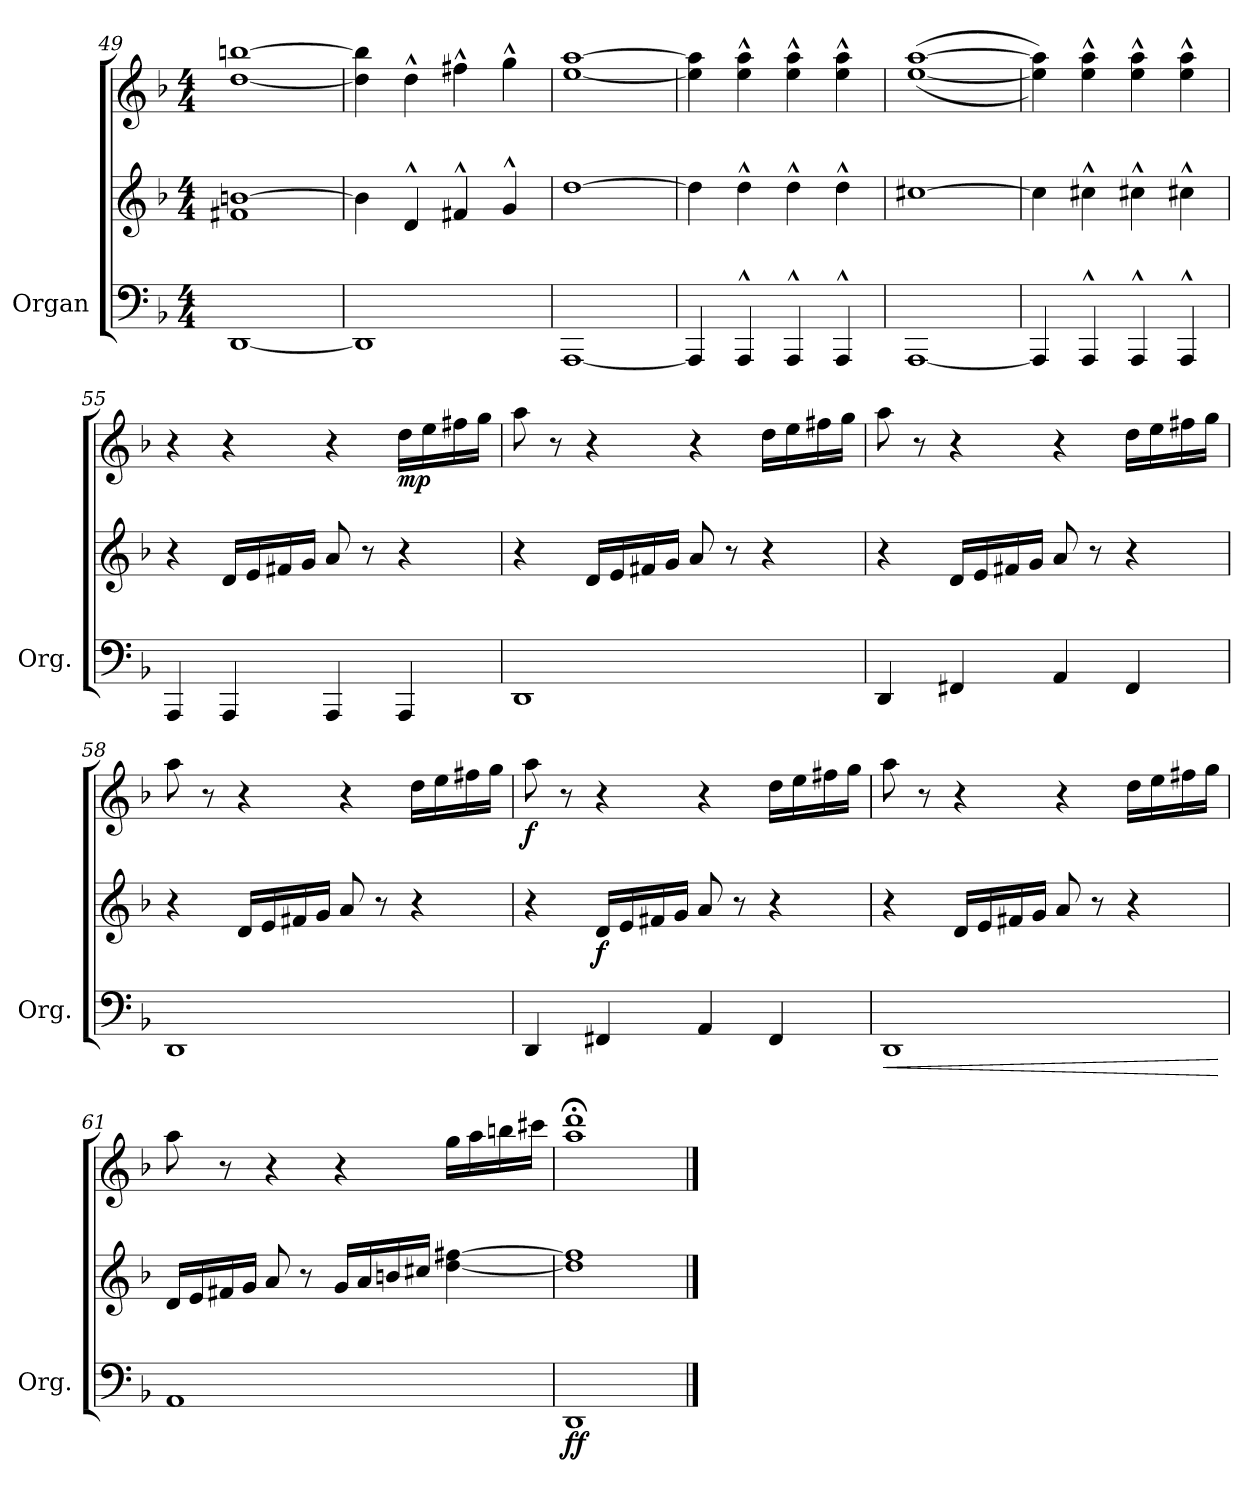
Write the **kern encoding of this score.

**kern	**kern	**kern	**dynam
*part1	*part1	*part1	*part1
*staff3	*staff2	*staff1	*staff1/2/3
*I"Organ	*	*	*
*I'Org.	*	*	*
*clefF4	*clefG2	*clefG2	*
*k[b-]	*k[b-]	*k[b-]	*
*M4/4	*M4/4	*M4/4	*
=49	=49	=49	=49
[1DD	1f#X [1bn	[1dd [1bbn	.
=50	=50	=50	=50
1DD]	4b\]	4dd\] 4bb\]	.
.	4d^^/	4dd^^\	.
.	4f#X^^/	4ff#X^^\	.
.	4g^^/	4gg^^\	.
=51	=51	=51	=51
[1AAA	[1dd	[1ee [1aa	.
=52	=52	=52	=52
4AAA/]	4dd\]	4ee\] 4aa\]	.
4AAA^^/	4dd^^\	4ee\^^ 4aa\^^	.
4AAA^^/	4dd^^\	4ee\^^ 4aa\^^	.
4AAA^^/	4dd^^\	4ee\^^ 4aa\^^	.
=53	=53	=53	=53
[1AAA	[1cc#X	(([1ee [1aa	.
=54	=54	=54	=54
4AAA/]	4cc#\]	4ee\] 4aa\]))	.
4AAA^^/	4cc#X^^\	4ee\^^ 4aa\^^	.
4AAA^^/	4cc#X^^\	4ee\^^ 4aa\^^	.
4AAA^^/	4cc#X^^\	4ee\^^ 4aa\^^	.
!!LO:LB:g=z
=55	=55	=55	=55
!	!	!	!LO:DY:b=3
!	!	!	!LO:DY:n=1:b=2
4AAA/	4r	4r	mp mp
4AAA/	16d/LL	4r	.
.	16e/	.	.
.	16f#X/	.	.
.	16g/JJ	.	.
4AAA/	8a/	4r	.
.	8r	.	.
!	!	!	!LO:DY:n=2:b
4AAA/	4r	16dd\LL	mp
.	.	16ee\	.
.	.	16ff#X\	.
.	.	16gg\JJ	.
=56	=56	=56	=56
1DD	4r	8aa\	.
.	.	8r	.
.	16d/LL	4r	.
.	16e/	.	.
.	16f#X/	.	.
.	16g/JJ	.	.
.	8a/	4r	.
.	8r	.	.
.	4r	16dd\LL	.
.	.	16ee\	.
.	.	16ff#X\	.
.	.	16gg\JJ	.
=57	=57	=57	=57
!	!	!	!LO:DY:b=2
!	!	!	!LO:DY:n=1:b
4DD/	4r	8aa\	mf mf
.	.	8r	.
4FF#X/	16d/LL	4r	.
.	16e/	.	.
.	16f#X/	.	.
.	16g/JJ	.	.
4AA/	8a/	4r	.
.	8r	.	.
4FF#/	4r	16dd\LL	.
.	.	16ee\	.
.	.	16ff#X\	.
.	.	16gg\JJ	.
!!LO:PB:g=z
=58	=58	=58	=58
1DD	4r	8aa\	.
.	.	8r	.
.	16d/LL	4r	.
.	16e/	.	.
.	16f#X/	.	.
.	16g/JJ	.	.
.	8a/	4r	.
.	8r	.	.
.	4r	16dd\LL	.
.	.	16ee\	.
.	.	16ff#X\	.
.	.	16gg\JJ	.
=59	=59	=59	=59
!	!	!	!LO:DY:b
4DD/	4r	8aa\	f
.	.	8r	.
!	!	!	!LO:DY:b=2
4FF#X/	16d/LL	4r	f
.	16e/	.	.
.	16f#X/	.	.
.	16g/JJ	.	.
4AA/	8a/	4r	.
.	8r	.	.
4FF#/	4r	16dd\LL	.
.	.	16ee\	.
.	.	16ff#X\	.
.	.	16gg\JJ	.
=60	=60	=60	=60
!	!	!	!LO:HP:b=3
!	!	!	!LO:HP:n=1:b
1DD	4r	8aa\	< <
.	.	8r	.
.	16d/LL	4r	.
.	16e/	.	.
.	16f#X/	.	.
.	16g/JJ	.	.
.	8a/	4r	.
.	8r	.	.
.	4r	16dd\LL	.
.	.	16ee\	.
.	.	16ff#X\	.
.	.	16gg\JJ	.
.	.	.	[
!!LO:LB:g=z
=61	=61	=61	=61
1AA	16d/LL	8aa\	.
.	16e/	.	.
.	16f#X/	8r	[
.	16g/JJ	.	.
.	8a/	4r	.
.	8r	.	.
.	16g/LL	4r	.
.	16a/	.	.
.	16bn/	.	.
.	16cc#X/JJ	.	.
.	[4dd\ [4ff#X\	16gg\LL	.
.	.	16aa\	.
.	.	16bbn\	.
.	.	16ccc#X\JJ	.
=62	=62	=62	=62
!	!	!	!LO:DY:b=3
1DD	1dd] 1ff#]	1aa;< 1ddd;<	ff
==	==	==	==
*-	*-	*-	*-
